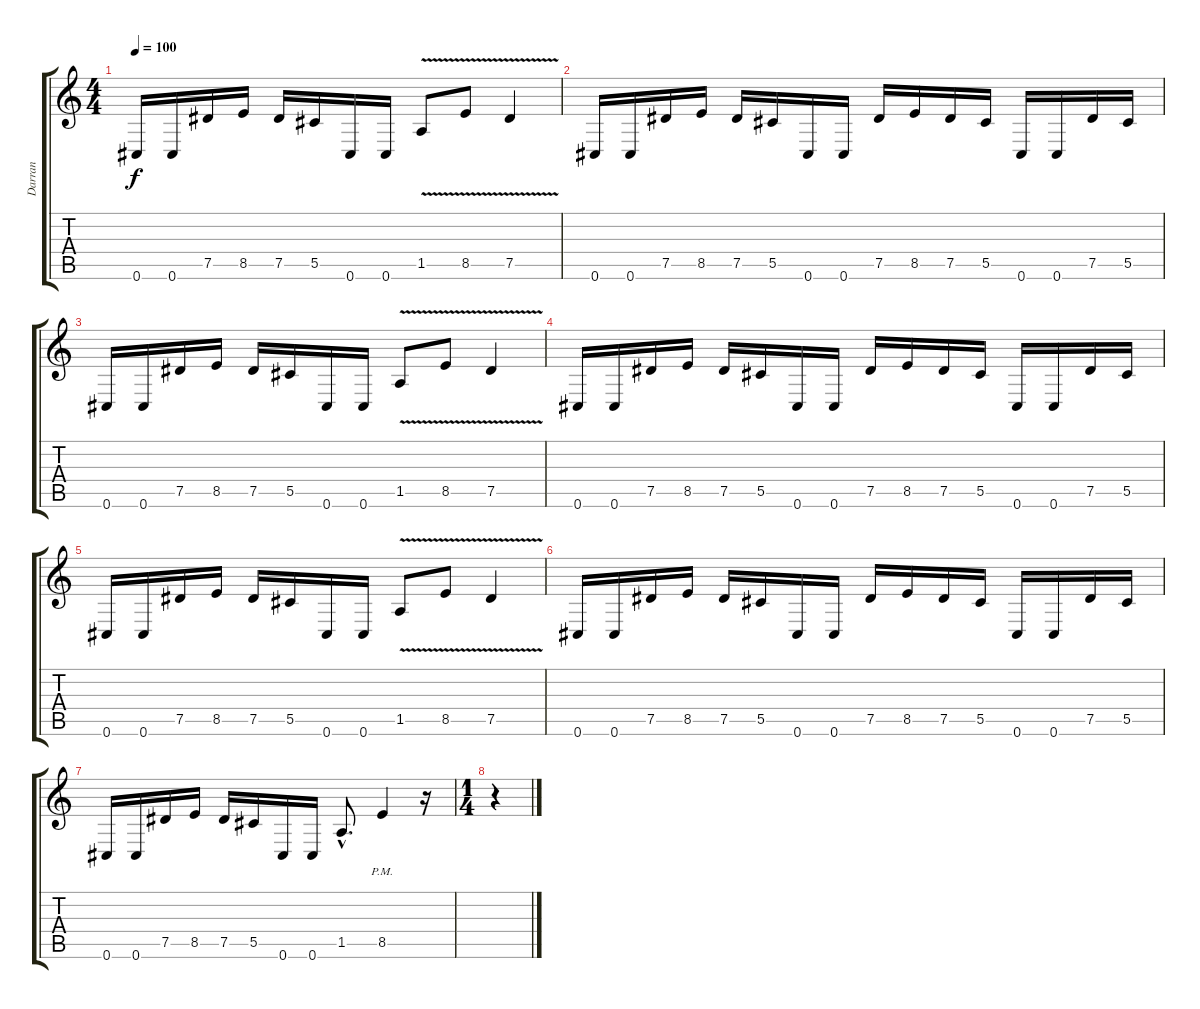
\track ("Darran" "Darran") {instrument distortionguitar}
\staff {score tabs}
\tuning (Eb4 Bb3 Gb3 Db3 Ab2 Db2) {hide}
\ts (4 4)
\tempo 100
\clef g2
\ks c
0.6.16{dy f} 0.6.16 7.5.16 8.5.16 7.5.16 5.5.16 0.6.16 0.6.16 1.5{v}.8 8.5{v}.8 7.5{v}.4 |
0.6.16 0.6.16 7.5.16 8.5.16 7.5.16 5.5.16 0.6.16 0.6.16 7.5.16 8.5.16 7.5.16 5.5.16 0.6.16 0.6.16 7.5.16 5.5.16 |
0.6.16 0.6.16 7.5.16 8.5.16 7.5.16 5.5.16 0.6.16 0.6.16 1.5{v}.8 8.5{v}.8 7.5{v}.4 |
0.6.16 0.6.16 7.5.16 8.5.16 7.5.16 5.5.16 0.6.16 0.6.16 7.5.16 8.5.16 7.5.16 5.5.16 0.6.16 0.6.16 7.5.16 5.5.16 |
0.6.16 0.6.16 7.5.16 8.5.16 7.5.16 5.5.16 0.6.16 0.6.16 1.5{v}.8 8.5{v}.8 7.5{v}.4 |
0.6.16 0.6.16 7.5.16 8.5.16 7.5.16 5.5.16 0.6.16 0.6.16 7.5.16 8.5.16 7.5.16 5.5.16 0.6.16 0.6.16 7.5.16 5.5.16 |
0.6.16 0.6.16 7.5.16 8.5.16 7.5.16 5.5.16 0.6.16 0.6.16 1.5{hac}.8{d} 8.5{pm}.4 r.16 |
\ts (1 4)
r.4
